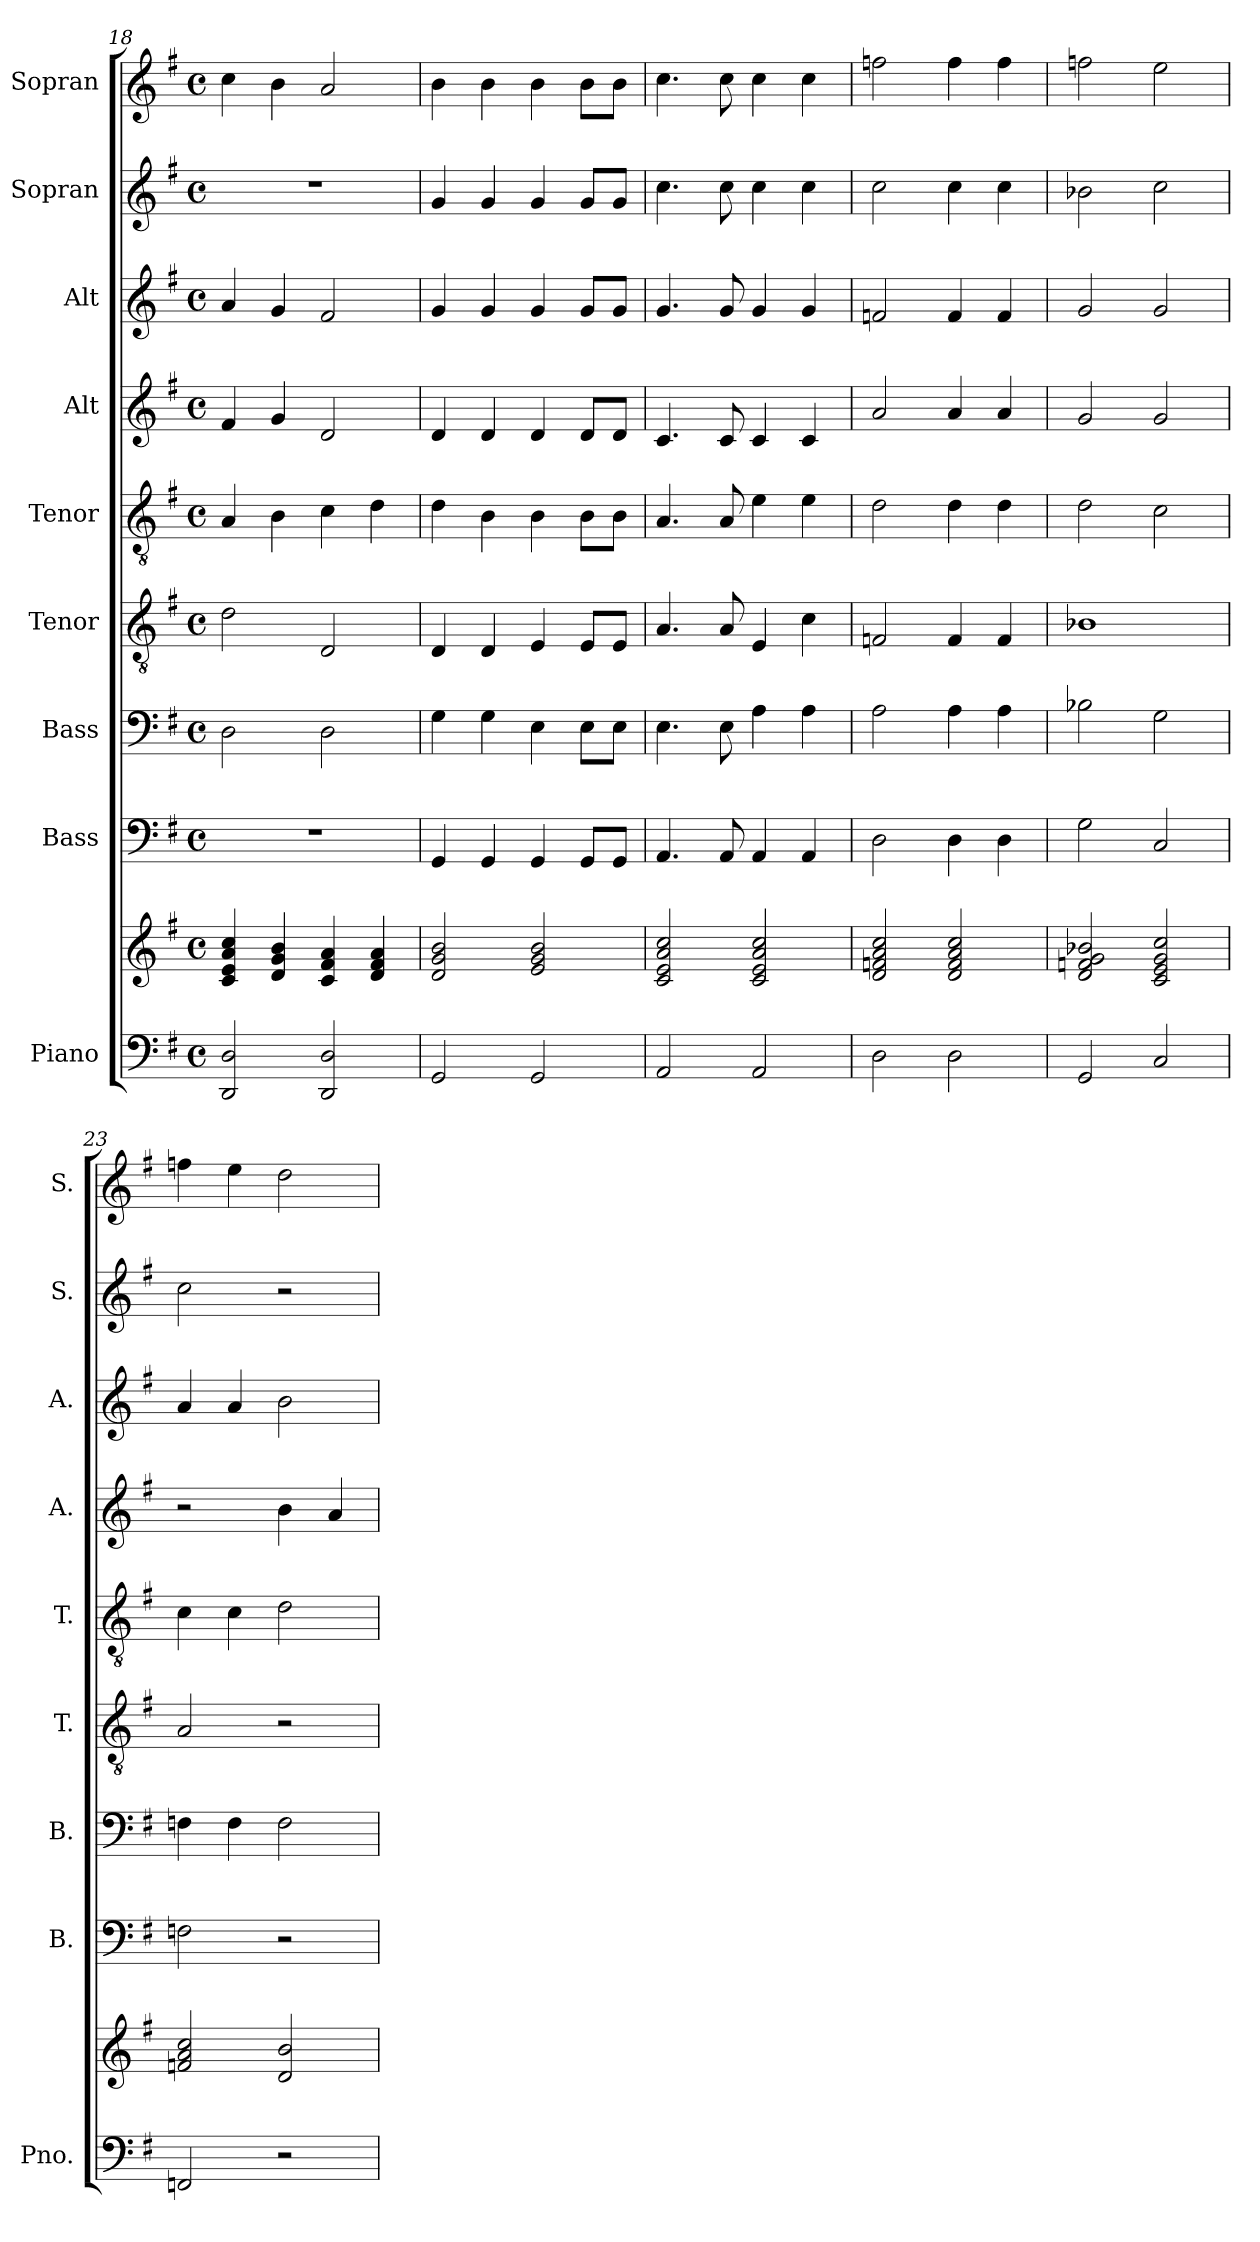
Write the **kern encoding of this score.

**kern	**kern	**kern	**kern	**kern	**kern	**kern	**kern	**kern	**kern
*part9	*part9	*part8	*part7	*part6	*part5	*part4	*part3	*part2	*part1
*staff10	*staff9	*staff8	*staff7	*staff6	*staff5	*staff4	*staff3	*staff2	*staff1
*I"Piano	*	*I"Bass	*I"Bass	*I"Tenor	*I"Tenor	*I"Alt	*I"Alt	*I"Sopran	*I"Sopran
*I'Pno.	*	*I'B.	*I'B.	*I'T.	*I'T.	*I'A.	*I'A.	*I'S.	*I'S.
*clefF4	*clefG2	*clefF4	*clefF4	*clefGv2	*clefGv2	*clefG2	*clefG2	*clefG2	*clefG2
*k[f#]	*k[f#]	*k[f#]	*k[f#]	*k[f#]	*k[f#]	*k[f#]	*k[f#]	*k[f#]	*k[f#]
*M4/4	*M4/4	*M4/4	*M4/4	*M4/4	*M4/4	*M4/4	*M4/4	*M4/4	*M4/4
*met(c)	*met(c)	*met(c)	*met(c)	*met(c)	*met(c)	*met(c)	*met(c)	*met(c)	*met(c)
=18	=18	=18	=18	=18	=18	=18	=18	=18	=18
2DD/ 2D/	4c/ 4e/ 4a/ 4cc/	1r	2D\	2d\	4A/	4f#/	4a/	1r	4cc\
.	4d/ 4g/ 4b/	.	.	.	4B\	4g/	4g/	.	4b\
2DD/ 2D/	4c/ 4f#/ 4a/	.	2D\	2D/	4c\	2d/	2f#/	.	2a/
.	4d/ 4f#/ 4a/	.	.	.	4d\	.	.	.	.
=19	=19	=19	=19	=19	=19	=19	=19	=19	=19
2GG/	2d/ 2g/ 2b/	4GG/	4G\	4D/	4d\	4d/	4g/	4g/	4b\
.	.	4GG/	4G\	4D/	4B\	4d/	4g/	4g/	4b\
2GG/	2e/ 2g/ 2b/	4GG/	4E\	4E/	4B\	4d/	4g/	4g/	4b\
.	.	8GG/L	8E\L	8E/L	8B\L	8d/L	8g/L	8g/L	8b\L
.	.	8GG/J	8E\J	8E/J	8B\J	8d/J	8g/J	8g/J	8b\J
=20	=20	=20	=20	=20	=20	=20	=20	=20	=20
2AA/	2c/ 2e/ 2a/ 2cc/	4.AA/	4.E\	4.A/	4.A/	4.c/	4.g/	4.cc\	4.cc\
.	.	8AA/	8E\	8A/	8A/	8c/	8g/	8cc\	8cc\
2AA/	2c/ 2e/ 2a/ 2cc/	4AA/	4A\	4E/	4e\	4c/	4g/	4cc\	4cc\
.	.	4AA/	4A\	4c\	4e\	4c/	4g/	4cc\	4cc\
=21	=21	=21	=21	=21	=21	=21	=21	=21	=21
2D\	2d/ 2fn/ 2a/ 2cc/	2D\	2A\	2Fn/	2d\	2a/	2fn/	2cc\	2ffn\
2D\	2d/ 2f/ 2a/ 2cc/	4D\	4A\	4F/	4d\	4a/	4f/	4cc\	4ff\
.	.	4D\	4A\	4F/	4d\	4a/	4f/	4cc\	4ff\
!!LO:PB:g=z
=22	=22	=22	=22	=22	=22	=22	=22	=22	=22
2GG/	2d/ 2fn/ 2g/ 2b-X/	2G\	2B-X\	1B-X	2d\	2g/	2g/	2b-X\	2ffn\
2C/	2c/ 2e/ 2g/ 2cc/	2C/	2G\	.	2c\	2g/	2g/	2cc\	2ee\
=23	=23	=23	=23	=23	=23	=23	=23	=23	=23
2FFn/	2fn/ 2a/ 2cc/	2Fn\	4Fn\	2A/	4c\	2r	4a/	2cc\	4ffn\
.	.	.	4F\	.	4c\	.	4a/	.	4ee\
2r	2d/ 2b/	2r	2F\	2r	2d\	4b\	2b\	2r	2dd\
.	.	.	.	.	.	4a/	.	.	.
=	=	=	=	=	=	=	=	=	=
*-	*-	*-	*-	*-	*-	*-	*-	*-	*-
